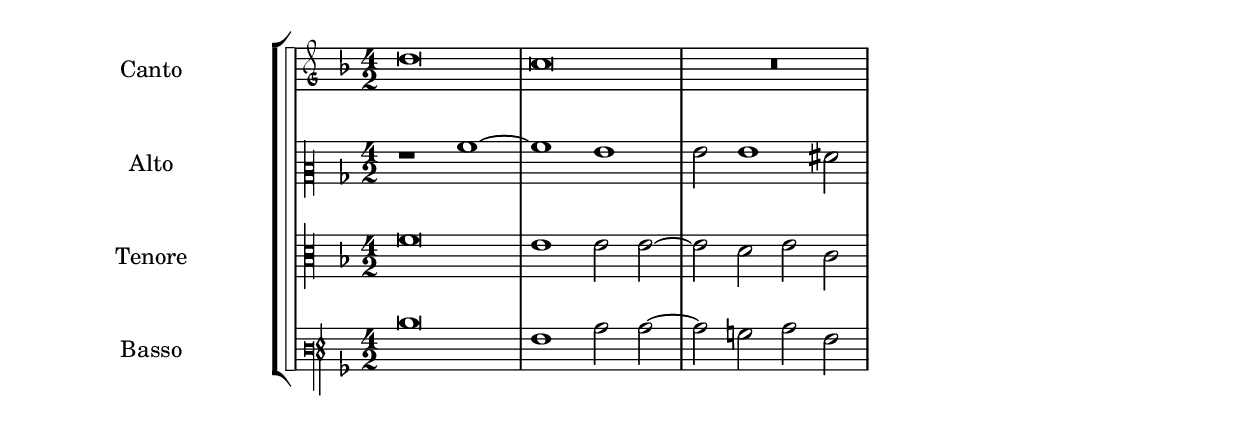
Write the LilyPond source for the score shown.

\version "2.16.0"
\include "english.ly"

\include "../../include/macros.ly" 

cantoXXI = \relative c'' {
    \fourTwoCutTime
    \clef "petrucci-g"
    \key f \major

    d\breve | c\breve | R\breve }

altoXXI = \relative c'' {
    \fourTwoCutTime
    \clef "petrucci-c2"
    \key f \major

    r1 a1 ~ | a g | g2 g1 fs2 | }

tenoreXXI = \relative c' {
    \fourTwoCutTime
    \clef "petrucci-c3"
    \key f \major

    f\breve | e1 e2 e ~ | e d e c | }

bassoXXI = \relative c' {
    \fourTwoCutTime
    \clef "petrucci-f3"
    \key f \major

    d\breve | a1 c2 c ~ | c b c a | }


    
\layout {
    ragged-bottom = ##t
    \context {
    }
    indent = 4\cm
    incipit-width = 2\cm
}
   \score {
        \new StaffGroup \with {
          systemStartDelimiter = #'SystemStartSquare
        } <<
            \new ChoirStaff = choirStaff <<
                \new Voice << 
                    \override Slur #'transparent = ##t 
                    \set Staff.instrumentName = #"Canto"
                    \cantoXXI 
                >>
                \new Voice << 
                    \override Slur #'transparent = ##t 
                    \set Staff.instrumentName = #"Alto"
                    \altoXXI 
                >>
                \new Voice << 
                    \set Staff.instrumentName = #"Tenore"
                    \tenoreXXI 
                >>
                \new Voice << 
                    \set Staff.instrumentName = #"Basso"
                    \bassoXXI 
                >>
            >>
        >>
}



